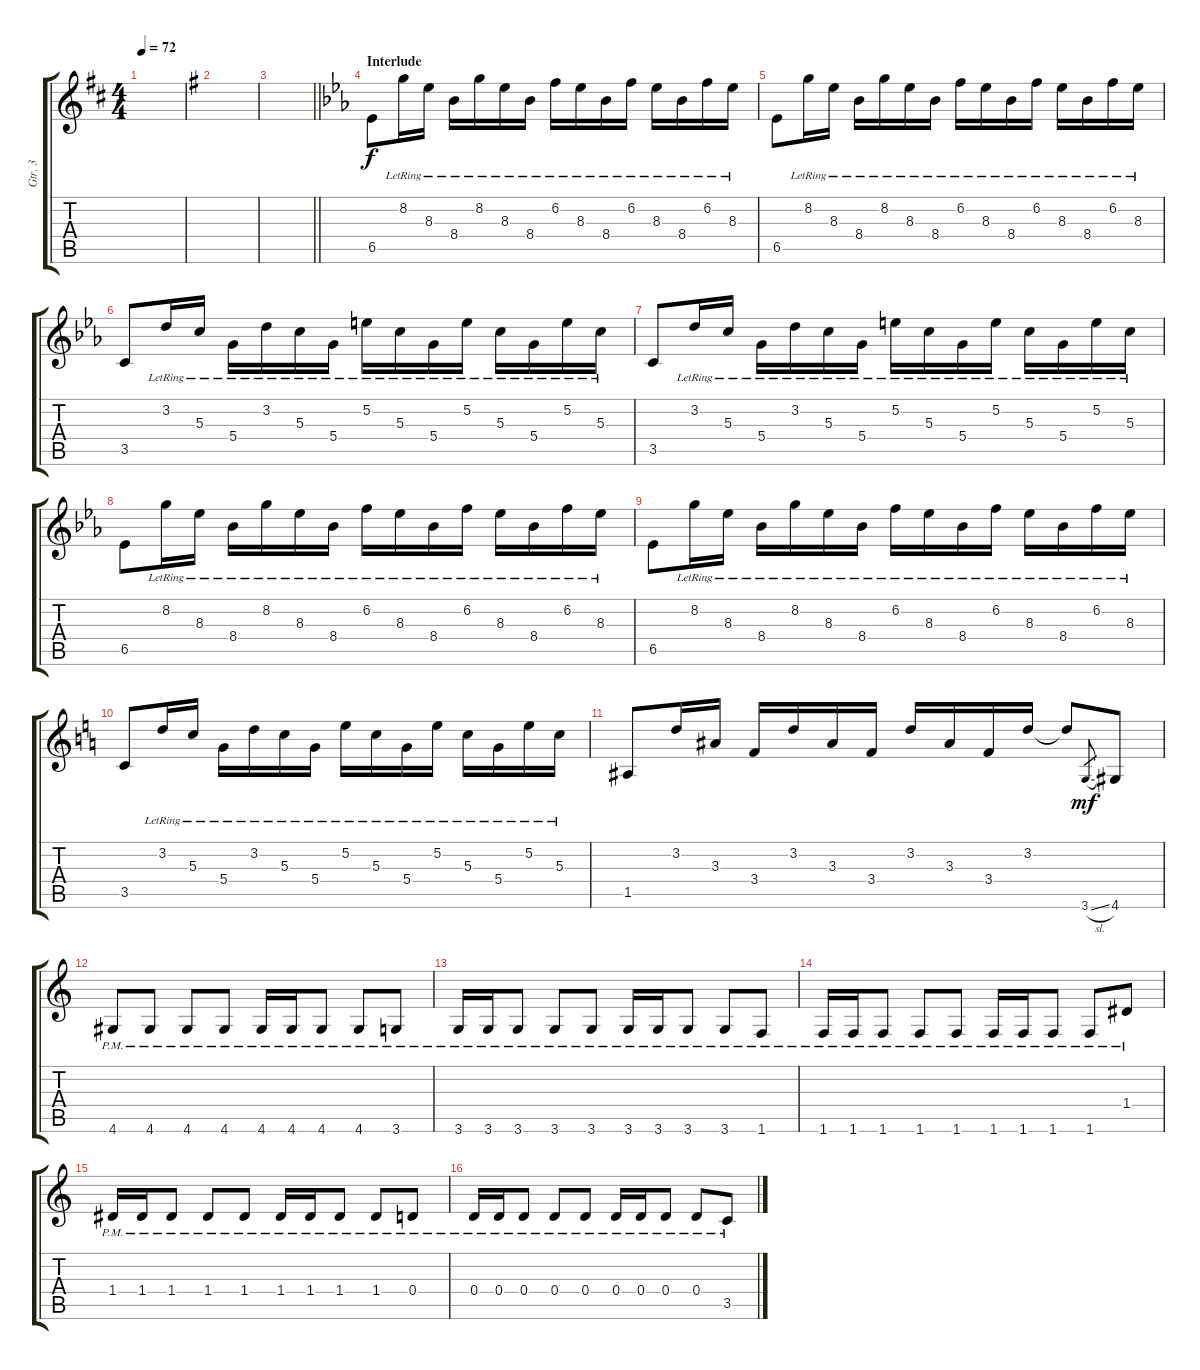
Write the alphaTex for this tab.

\track ("Gtr. 3" "Gtr. 3") {instrument electricguitarclean}
\staff {score tabs}
\tuning (E4 B3 G3 D3 A2 E2) {hide}
\ts (4 4)
\tempo 72
\clef g2
\ks d
|
\ks g
|
\barLineRight lightlight
|
\section ("" "Interlude")
\ks eb
6.5.8 8.2{lr}.16 8.3{lr}.16 8.4{lr}.16 8.2{lr}.16 8.3{lr}.16 8.4{lr}.16 6.2{lr}.16 8.3{lr}.16 8.4{lr}.16 6.2{lr}.16 8.3{lr}.16 8.4{lr}.16 6.2{lr}.16 8.3{lr}.16 |
6.5.8 8.2{lr}.16 8.3{lr}.16 8.4{lr}.16 8.2{lr}.16 8.3{lr}.16 8.4{lr}.16 6.2{lr}.16 8.3{lr}.16 8.4{lr}.16 6.2{lr}.16 8.3{lr}.16 8.4{lr}.16 6.2{lr}.16 8.3{lr}.16 |
3.5.8 3.2{lr}.16 5.3{lr}.16 5.4{lr}.16 3.2{lr}.16 5.3{lr}.16 5.4{lr}.16 5.2{lr}.16 5.3{lr}.16 5.4{lr}.16 5.2{lr}.16 5.3{lr}.16 5.4{lr}.16 5.2{lr}.16 5.3{lr}.16 |
3.5.8 3.2{lr}.16 5.3{lr}.16 5.4{lr}.16 3.2{lr}.16 5.3{lr}.16 5.4{lr}.16 5.2{lr}.16 5.3{lr}.16 5.4{lr}.16 5.2{lr}.16 5.3{lr}.16 5.4{lr}.16 5.2{lr}.16 5.3{lr}.16 |
6.5.8 8.2{lr}.16 8.3{lr}.16 8.4{lr}.16 8.2{lr}.16 8.3{lr}.16 8.4{lr}.16 6.2{lr}.16 8.3{lr}.16 8.4{lr}.16 6.2{lr}.16 8.3{lr}.16 8.4{lr}.16 6.2{lr}.16 8.3{lr}.16 |
6.5.8 8.2{lr}.16 8.3{lr}.16 8.4{lr}.16 8.2{lr}.16 8.3{lr}.16 8.4{lr}.16 6.2{lr}.16 8.3{lr}.16 8.4{lr}.16 6.2{lr}.16 8.3{lr}.16 8.4{lr}.16 6.2{lr}.16 8.3{lr}.16 |
\ks c
3.5.8 3.2{lr}.16 5.3{lr}.16 5.4{lr}.16 3.2{lr}.16 5.3{lr}.16 5.4{lr}.16 5.2{lr}.16 5.3{lr}.16 5.4{lr}.16 5.2{lr}.16 5.3{lr}.16 5.4{lr}.16 5.2{lr}.16 5.3{lr}.16 |
1.5.8 3.2.16 3.3.16 3.4.16 3.2.16 3.3.16 3.4.16 3.2.16 3.3.16 3.4.16 3.2.16 3.2{t}.8{dy f} 3.6{sl}.8{gr dy mf} 4.6.8 |
4.6{pm}.8 4.6{pm}.8 4.6{pm}.8 4.6{pm}.8 4.6{pm}.16 4.6{pm}.16 4.6{pm}.8 4.6{pm}.8 3.6{pm}.8 |
3.6{pm}.16 3.6{pm}.16 3.6{pm}.8 3.6{pm}.8 3.6{pm}.8 3.6{pm}.16 3.6{pm}.16 3.6{pm}.8 3.6{pm}.8 1.6{pm}.8 |
1.6{pm}.16 1.6{pm}.16 1.6{pm}.8 1.6{pm}.8 1.6{pm}.8 1.6{pm}.16 1.6{pm}.16 1.6{pm}.8 1.6{pm}.8 1.4{pm}.8 |
1.4{pm}.16 1.4{pm}.16 1.4{pm}.8 1.4{pm}.8 1.4{pm}.8 1.4{pm}.16 1.4{pm}.16 1.4{pm}.8 1.4{pm}.8 0.4{pm}.8 |
0.4{pm}.16 0.4{pm}.16 0.4{pm}.8 0.4{pm}.8 0.4{pm}.8 0.4{pm}.16 0.4{pm}.16 0.4{pm}.8 0.4{pm}.8 3.5{pm}.8
